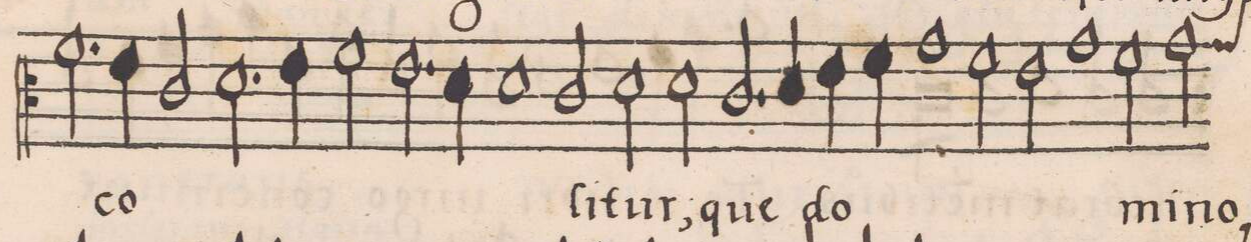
**kern	**text	**text
*I"CANTVS	*	*
*clefC3	*	*
*k[]	*	*
*met(C|)	*	*
*M2/1	*	*
2.f\	.	.
4e\	co-	.
2c/	.	.
=43-	=43-	=43-
2.d\	.	.
4e\	.	.
2f\	.	.
2.e\	.	.
=44-	=44-	=44-
4d\	.	.
1d	.	.
2c/	-ſi-	.
=45-	=45-	=45-
2d\	.	.
2d\	-tur;	.
2.c/	que	.
4d/	.	.
=46-	=46-	=46-
4e\	do-	.
4f\	.	.
1g	.	.
2f\	.	.
=47-	=47-	=47-
2e\	.	.
1g	.	.
2f\	-mi-	.
=48-	=48-	=48-
*custos:g	*	*
2g\	-no	.
*-	*-	*-
